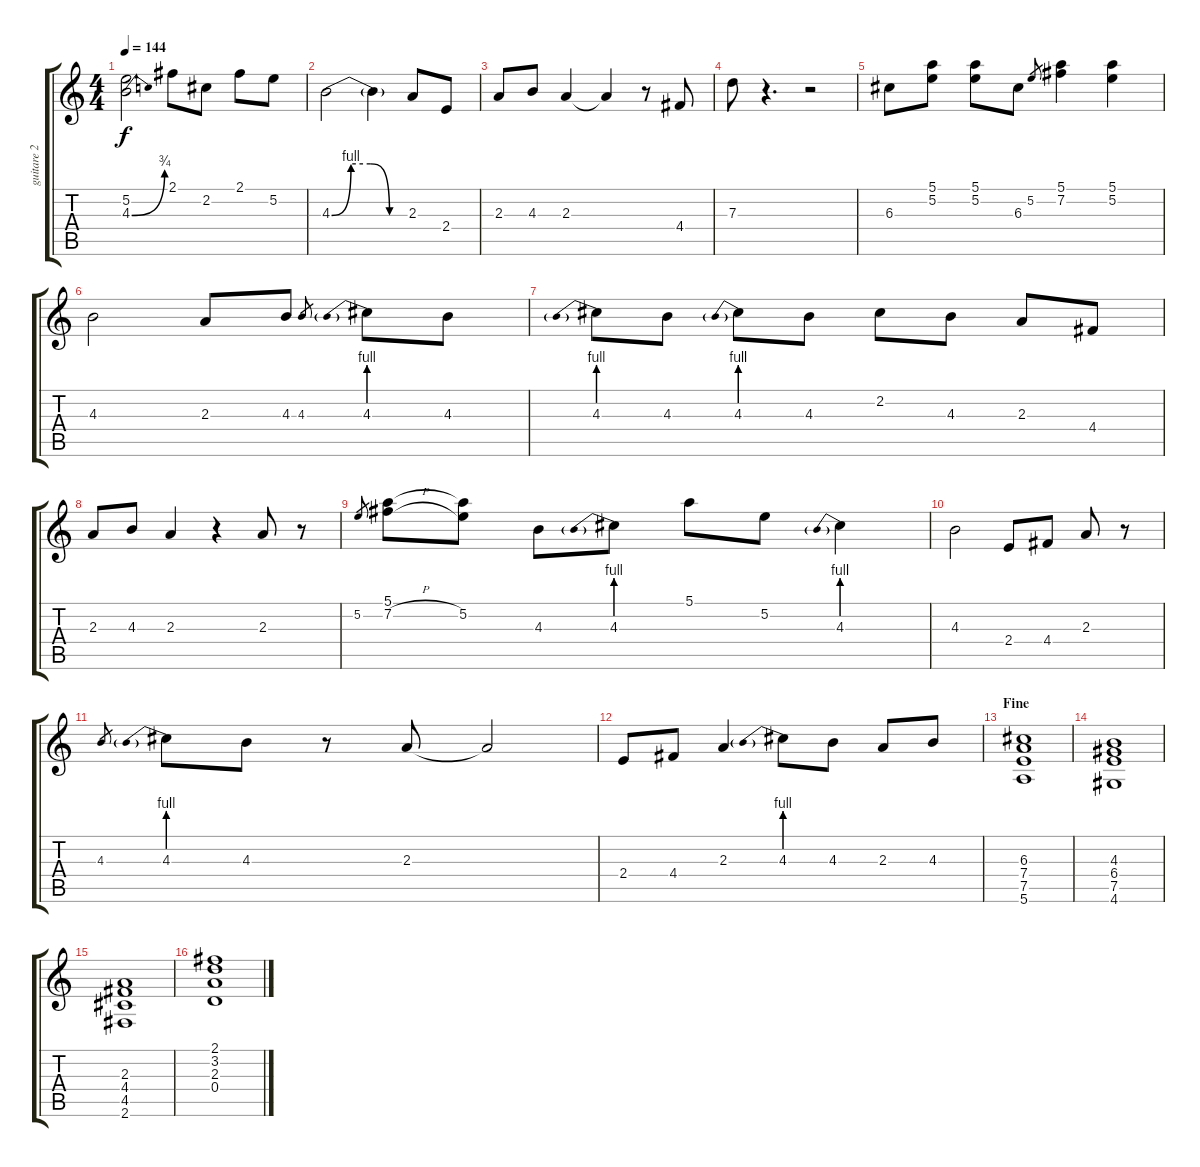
\track ("guitare 2" "guitare 2") {instrument electricguitarclean}
\staff {score tabs}
\tuning (E4 B3 G3 D3 A2 E2) {hide}
\ts (4 4)
\tempo 144
\clef g2
\ks c
(5.2 4.3{be (bend 0 0 60 3)}).2{dy f} 2.1.8 2.2.8 2.1.8 5.2.8 |
4.3{be (custom 0 0 15 4 30 4 45 0 60 0)}.2 4.3{t}.4 2.3.8 2.4.8 |
2.3.8 4.3.8 2.3.4 2.3{t}.4 r.8 4.4.8 |
7.3.8 r.4{d} r.2 |
6.3.8 (5.1 5.2).8 (5.1 5.2).8 6.3.8 5.2.8{gr} (5.1 7.2).4 (5.1 5.2).4 |
4.3.2 2.3.8 4.3.8 4.3.8{gr} 4.3{be (prebend 0 4 60 4)}.8 4.3.8 |
4.3{be (prebend 0 4 60 4)}.8 4.3.8 4.3{be (prebend 0 4 60 4)}.8 4.3.8 2.2.8 4.3.8 2.3.8 4.4.8 |
2.3.8 4.3.8 2.3.4 r.4 2.3.8 r.8 |
5.2.8{gr} (5.1 7.2{h}).8 (5.1{t} 5.2).8 4.3.8 4.3{be (prebend 0 4 60 4)}.8 5.1.8 5.2.8 4.3{be (prebend 0 4 60 4)}.4 |
4.3.2 2.4.8 4.4.8 2.3.8 r.8 |
4.3.8{gr} 4.3{be (prebend 0 4 60 4)}.8 4.3.8 r.8 2.3.8 2.3{t}.2 |
2.4.8 4.4.8 2.3.4 4.3{be (prebend 0 4 60 4)}.8 4.3.8 2.3.8 4.3.8 |
\section ("" "Fine")
(6.3 7.4 7.5 5.6).1 |
(4.3 6.4 7.5 4.6).1 |
(2.3 4.4 4.5 2.6).1 |
(2.1 3.2 2.3 0.4).1
